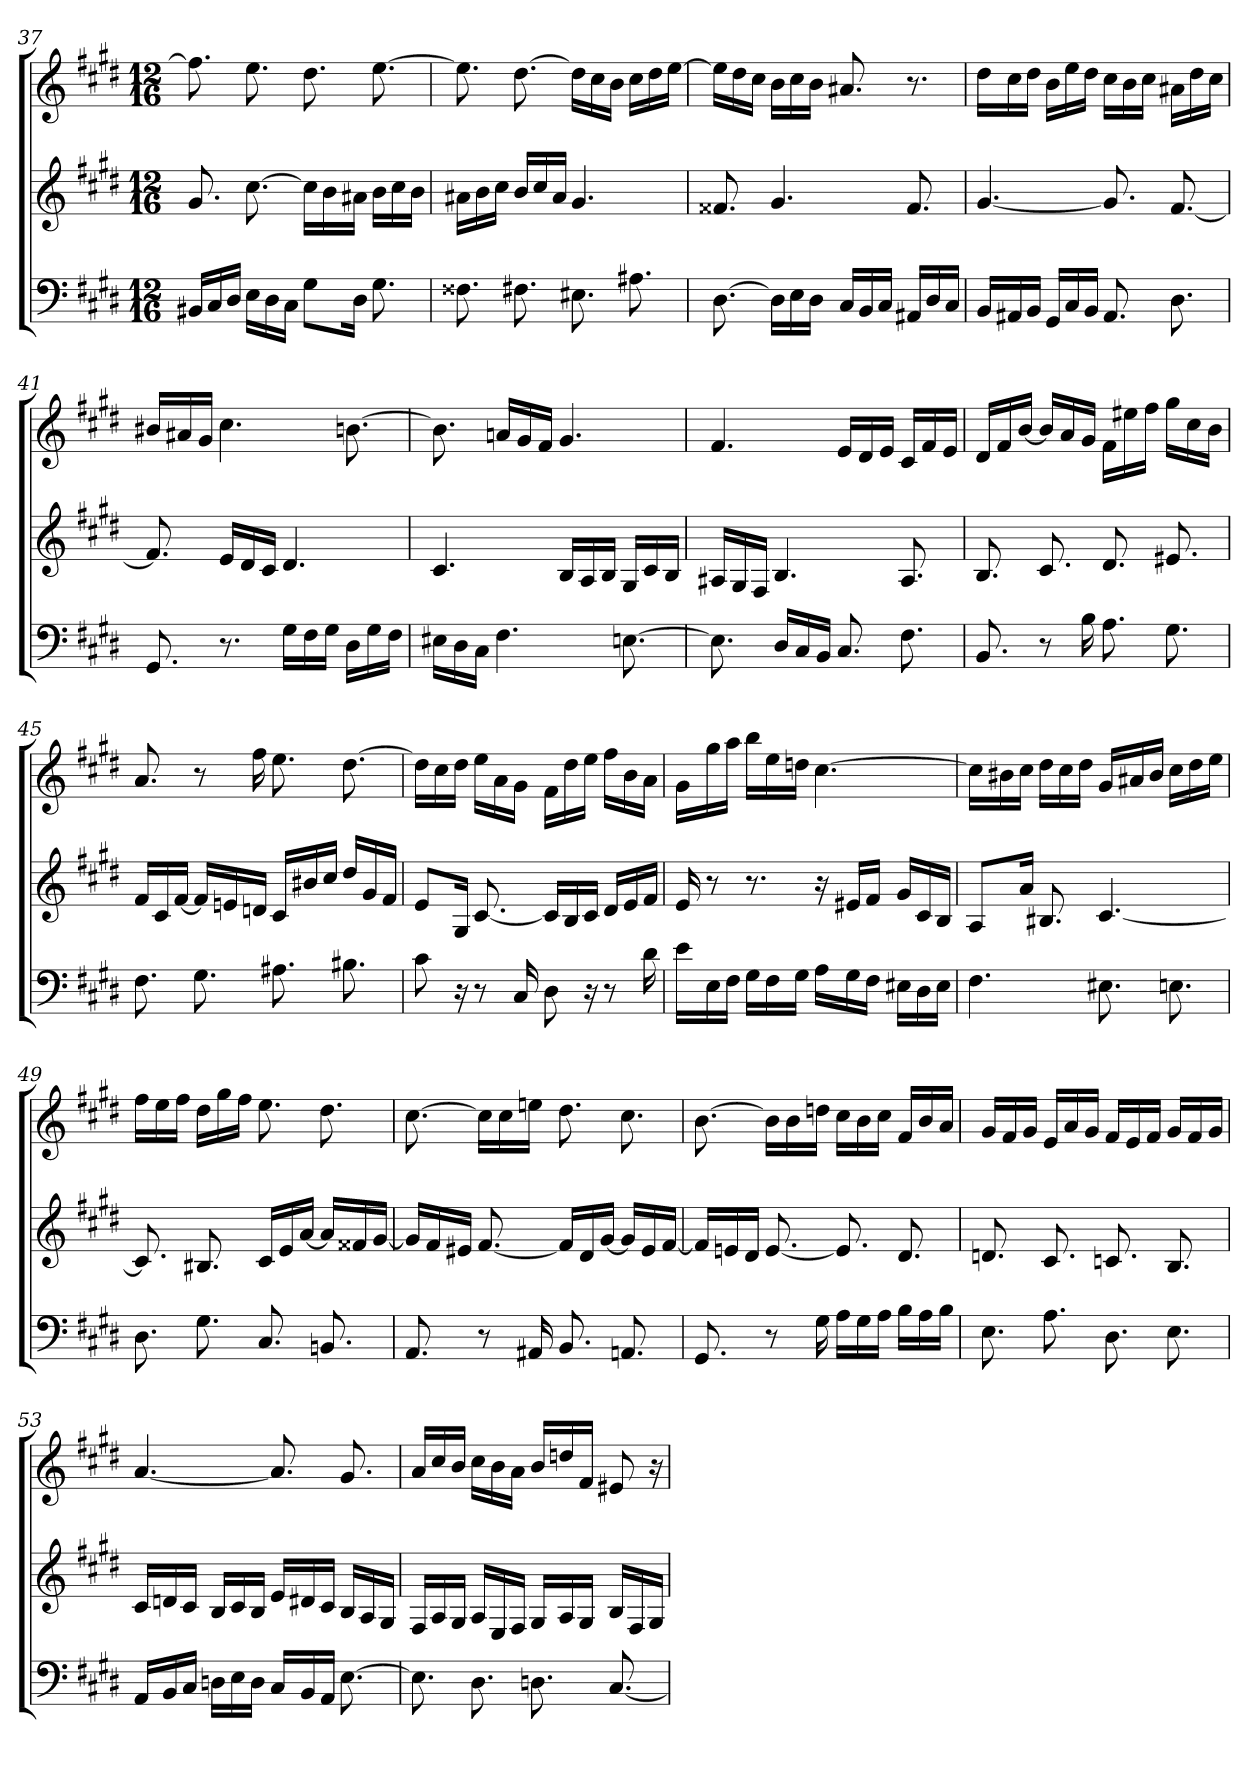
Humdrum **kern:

**kern	**kern	**kern
*part3	*part2	*part1
*staff3	*staff2	*staff1
*clefF4	*clefG2	*clefG2
*k[f#c#g#d#]	*k[f#c#g#d#]	*k[f#c#g#d#]
*c#:	*c#:	*c#:
*M12/16	*M12/16	*M12/16
=37	=37	=37
16BB#X/LL	8.g#	8.ff#]
16C#/	.	.
16D#/JJ	.	.
16E\LL	[8.cc#	8.ee
16D#\	.	.
16C#\JJ	.	.
8G#\L	16cc#\LL]	8.dd#
.	16b\	.
16D#\Jk	16a#X\JJ	.
8.G#	16b\LL	[8.ee
.	16cc#\	.
.	16b\JJ	.
=38	=38	=38
8.F##X	16a#X\LL	8.ee]
.	16b\	.
.	16cc#\JJ	.
8.F#X	16b/LL	[8.dd#
.	16cc#/	.
.	16a#/JJ	.
8.E#X	4.g#	16dd#\LL]
.	.	16cc#\
.	.	16b\JJ
8.A#X	.	16cc#\LL
.	.	16dd#\
.	.	[16ee\JJ
=39	=39	=39
[8.D#	8.f##X	16ee\LL]
.	.	16dd#\
.	.	16cc#\JJ
16D#\LL]	4.g#	16b\LL
16E\	.	16cc#\
16D#\JJ	.	16b\JJ
16C#/LL	.	8.a#X
16BB/	.	.
16C#/JJ	.	.
16AA#X/LL	8.f##	8.r
16D#/	.	.
16C#/JJ	.	.
=40	=40	=40
16BB/LL	[4.g#	16dd#\LL
16AA#X/	.	16cc#\
16BB/JJ	.	16dd#\JJ
16GG#/LL	.	16b\LL
16C#/	.	16ee\
16BB/JJ	.	16dd#\JJ
8.AA#	8.g#]	16cc#\LL
.	.	16b\
.	.	16cc#\JJ
8.D#	[8.f#	16a#X\LL
.	.	16dd#\
.	.	16cc#\JJ
=41	=41	=41
8.GG#	8.f#]	16b#X/LL
.	.	16a#X/
.	.	16g#/JJ
8.r	16e/LL	4.cc#
.	16d#/	.
.	16c#/JJ	.
16G#\LL	4.d#	.
16F#\	.	.
16G#\JJ	.	.
16D#\LL	.	[8.bn
16G#\	.	.
16F#\JJ	.	.
=42	=42	=42
16E#X\LL	4.c#	8.b]
16D#\	.	.
16C#\JJ	.	.
4.F#	.	16an/LL
.	.	16g#/
.	.	16f#/JJ
.	16B/LL	4.g#
.	16A/	.
.	16B/JJ	.
[8.En	16G#/LL	.
.	16c#/	.
.	16B/JJ	.
=43	=43	=43
8.E]	16A#X/LL	4.f#
.	16G#/	.
.	16F#/JJ	.
16D#/LL	4.B	.
16C#/	.	.
16BB/JJ	.	.
8.C#	.	16e/LL
.	.	16d#/
.	.	16e/JJ
8.F#	8.A#	16c#/LL
.	.	16f#/
.	.	16e/JJ
=44	=44	=44
8.BB	8.B	16d#/LL
.	.	16f#/
.	.	[16b/JJ
8r	8.c#	16b/LL]
.	.	16a/
16B	.	16g#/JJ
8.A	8.d#	16f#\LL
.	.	16ee#X\
.	.	16ff#\JJ
8.G#	8.e#X	16gg#\LL
.	.	16cc#\
.	.	16b\JJ
=45	=45	=45
8.F#	16f#/LL	8.a
.	16c#/	.
.	[16f#/JJ	.
8.G#	16f#/LL]	8r
.	16en/	.
.	16dn/JJ	16ff#
8.A#X	16c#/LL	8.ee
.	16b#X/	.
.	16cc#/JJ	.
8.B#X	16dd#/LL	[8.dd#
.	16g#/	.
.	16f#/JJ	.
=46	=46	=46
8c#	8e/L	16dd#\LL]
.	.	16cc#\
16r	16G#/Jk	16dd#\JJ
8r	[8.c#	16ee\LL
.	.	16a\
16C#	.	16g#\JJ
8D#	16c#/LL]	16f#\LL
.	16B/	16dd#\
16r	16c#/JJ	16ee\JJ
8r	16d#/LL	16ff#\LL
.	16e/	16b\
16d#	16f#/JJ	16a\JJ
=47	=47	=47
16e\LL	16e	16g#\LL
16E\	8r	16gg#\
16F#\JJ	.	16aa\JJ
16G#\LL	8.r	16bb\LL
16F#\	.	16ee\
16G#\JJ	.	16ddn\JJ
16A\LL	16r	[4.cc#
16G#\	16e#X/LL	.
16F#\JJ	16f#/JJ	.
16E#X\LL	16g#/LL	.
16D#\	16c#/	.
16E#\JJ	16B/JJ	.
=48	=48	=48
4.F#	8A/L	16cc#\LL]
.	.	16b#X\
.	16a/Jk	16cc#\JJ
.	8.B#X	16dd#\LL
.	.	16cc#\
.	.	16dd#\JJ
8.E#X	[4.c#	16g#/LL
.	.	16a#X/
.	.	16b#/JJ
8.En	.	16cc#\LL
.	.	16dd#\
.	.	16ee\JJ
=49	=49	=49
8.D#	8.c#]	16ff#\LL
.	.	16ee\
.	.	16ff#\JJ
8.G#	8.B#X	16dd#\LL
.	.	16gg#\
.	.	16ff#\JJ
8.C#	16c#/LL	8.ee
.	16e/	.
.	[16a/JJ	.
8.BBn	16a/LL]	8.dd#
.	16f##X/	.
.	[16g#/JJ	.
=50	=50	=50
8.AA	16g#/LL]	[8.cc#
.	16f#/	.
.	16e#X/JJ	.
8r	[8.f#	16cc#\LL]
.	.	16cc#\
16AA#X	.	16een\JJ
8.BB	16f#/LL]	8.dd#
.	16d#/	.
.	[16g#/JJ	.
8.AAn	16g#/LL]	8.cc#
.	16e#/	.
.	[16f#/JJ	.
=51	=51	=51
8.GG#	16f#/LL]	[8.b
.	16en/	.
.	16d#/JJ	.
8r	[8.e	16b\LL]
.	.	16b\
16G#	.	16ddn\JJ
16A\LL	8.e]	16cc#\LL
16G#\	.	16b\
16A\JJ	.	16cc#\JJ
16B\LL	8.d#	16f#/LL
16A\	.	16b/
16B\JJ	.	16a/JJ
=52	=52	=52
8.E	8.dn	16g#/LL
.	.	16f#/
.	.	16g#/JJ
8.A	8.c#	16e/LL
.	.	16a/
.	.	16g#/JJ
8.D#	8.cn	16f#/LL
.	.	16e/
.	.	16f#/JJ
8.E	8.B	16g#/LL
.	.	16f#/
.	.	16g#/JJ
=53	=53	=53
16AA/LL	16c#/LL	[4.a
16BB/	16dn/	.
16C#/JJ	16c#/JJ	.
16Dn\LL	16B/LL	.
16E\	16c#/	.
16D\JJ	16B/JJ	.
16C#/LL	16e/LL	8.a]
16BB/	16d#X/	.
16AA/JJ	16c#/JJ	.
[8.E	16B/LL	8.g#
.	16A/	.
.	16G#/JJ	.
=54	=54	=54
8.E]	16F#/LL	16a/LL
.	16A/	16cc#/
.	16G#/JJ	16b/JJ
8.D#	16A/LL	16cc#\LL
.	16E/	16b\
.	16F#/JJ	16a\JJ
8.Dn	16G#/LL	16b/LL
.	16A/	16ddn/
.	16G#/JJ	16f#/JJ
[8.C#	16B/LL	8e#X
.	16F#/	.
.	16G#/JJ	16r
=	=	=
*-	*-	*-
